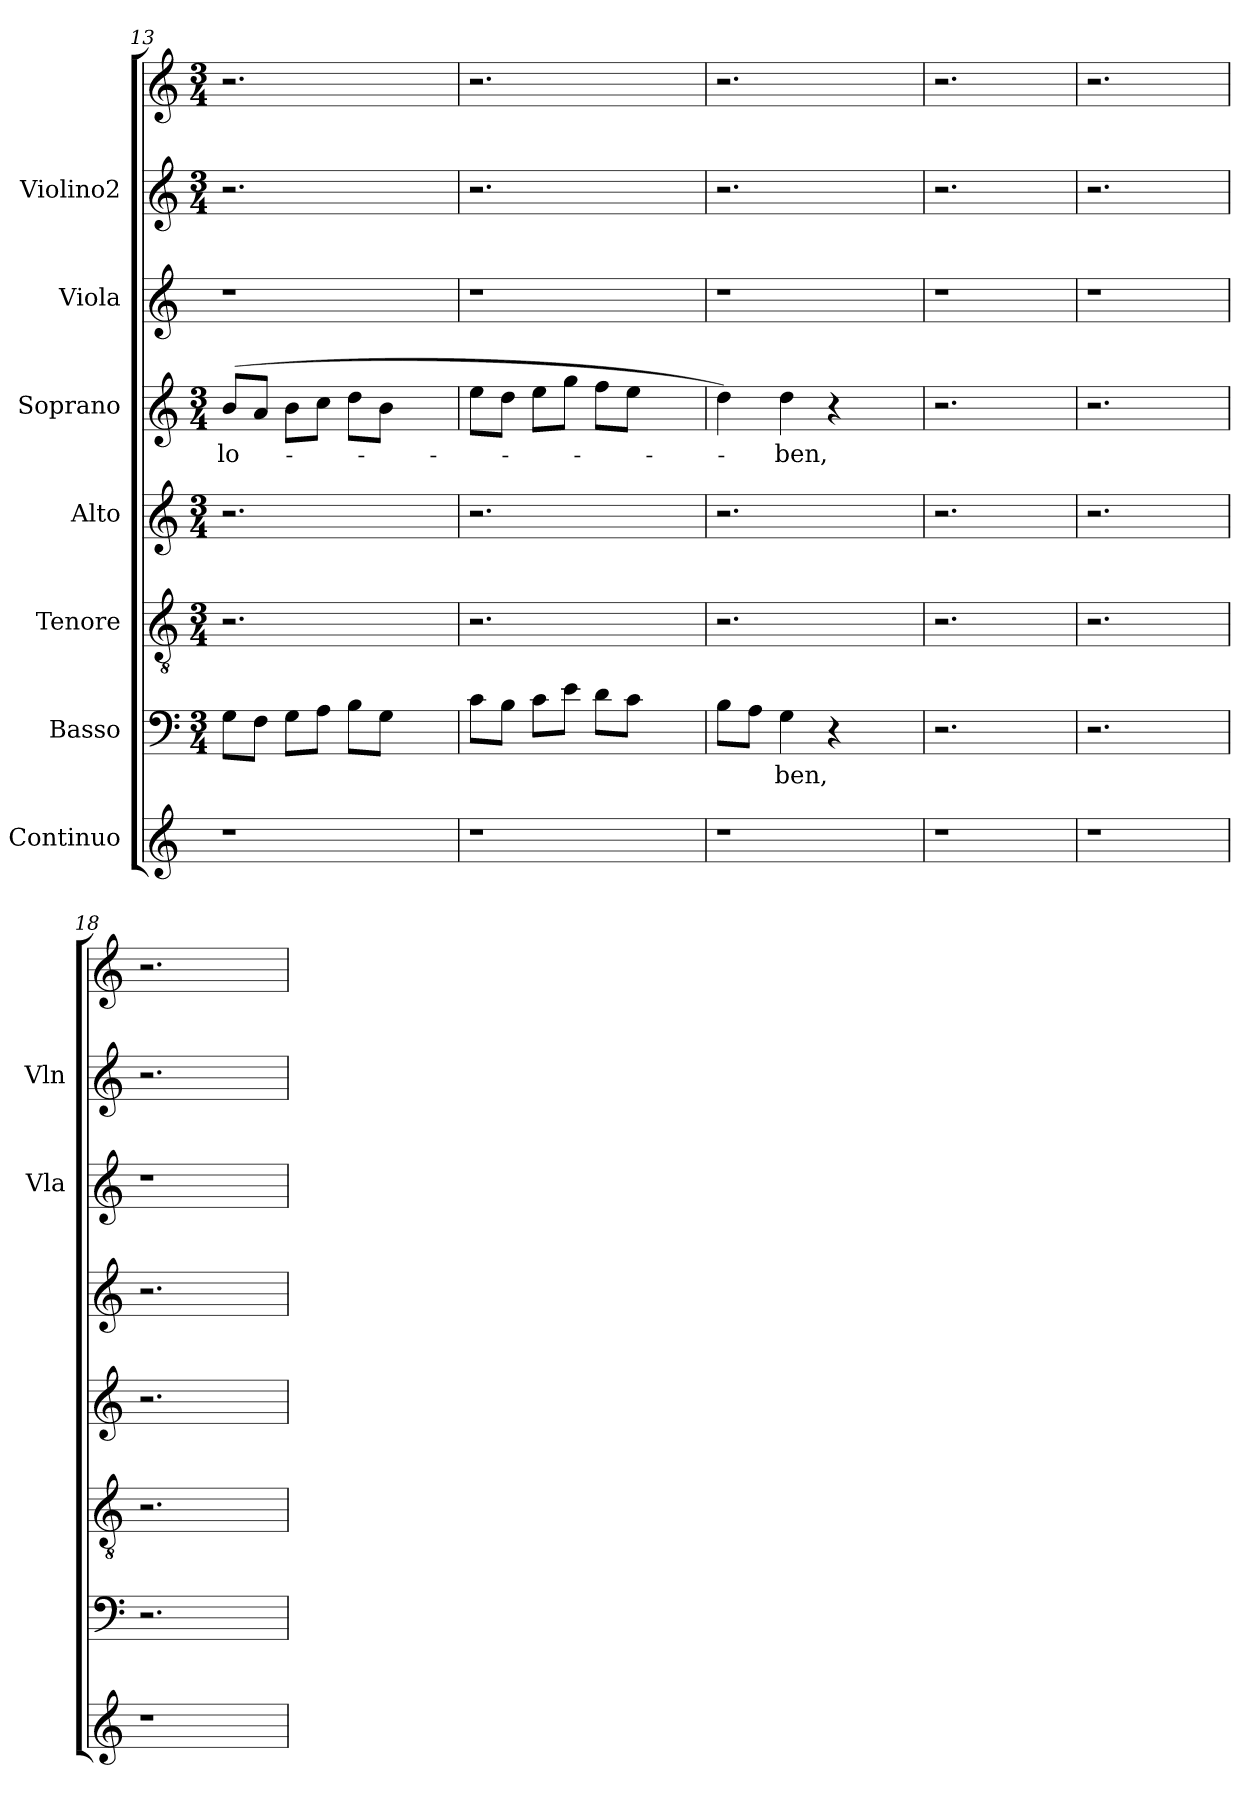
**kern	**kern	**text	**kern	**kern	**kern	**text	**kern	**kern	**kern
*part7	*part6	*part6	*part5	*part4	*part3	*part3	*part2	*part1	*part1
*staff8	*staff7	*staff7	*staff6	*staff5	*staff4	*staff4	*staff3	*staff2	*staff1
*I"Continuo	*I"Basso	*	*I"Tenore	*I"Alto	*I"Soprano	*	*I"Viola	*I"Violino2	*
*	*	*	*	*	*	*	*I'Vla	*I'Vln	*
*clefG2	*clefF4	*	*clefGv2	*clefG2	*clefG2	*	*clefG2	*clefG2	*clefG2
*k[]	*k[]	*	*k[]	*k[]	*k[]	*	*k[]	*k[]	*k[]
*	*M3/4	*	*M3/4	*M3/4	*M3/4	*	*	*M3/4	*M3/4
=13	=13	=13	=13	=13	=13	=13	=13	=13	=13
!	!	!	!	!	!	!LO:LY:b	!	!	!
1r	8G\L	.	2.r	2.r	(8b/L	lo-	1r	2.r	2.r
.	8F\J	.	.	.	8a/J	.	.	.	.
.	8G\L	.	.	.	8b\L	.	.	.	.
.	8A\J	.	.	.	8cc\J	.	.	.	.
.	8B\L	.	.	.	8dd\L	.	.	.	.
.	8G\J	.	.	.	8b\J	.	.	.	.
.	4ryy	.	4ryy	4ryy	4ryy	.	.	4ryy	4ryy
=14	=14	=14	=14	=14	=14	=14	=14	=14	=14
1r	8c\L	.	2.r	2.r	8ee\L	.	1r	2.r	2.r
.	8B\J	.	.	.	8dd\J	.	.	.	.
.	8c\L	.	.	.	8ee\L	.	.	.	.
.	8e\J	.	.	.	8gg\J	.	.	.	.
.	8d\L	.	.	.	8ff\L	.	.	.	.
.	8c\J	.	.	.	8ee\J	.	.	.	.
.	4ryy	.	4ryy	4ryy	4ryy	.	.	4ryy	4ryy
!!LO:PB:g=z
=15	=15	=15	=15	=15	=15	=15	=15	=15	=15
1r	8B\L	.	2.r	2.r	4dd\)	.	1r	2.r	2.r
.	8A\J	.	.	.	.	.	.	.	.
!	!	!LO:LY:b	!	!	!	!LO:LY:b	!	!	!
.	4G\	ben,	.	.	4dd\	ben,	.	.	.
.	4r	.	.	.	4r	.	.	.	.
.	4ryy	.	4ryy	4ryy	4ryy	.	.	4ryy	4ryy
!!LO:LB:g=z
=16	=16	=16	=16	=16	=16	=16	=16	=16	=16
1r	2.r	.	2.r	2.r	2.r	.	1r	2.r	2.r
.	4ryy	.	4ryy	4ryy	4ryy	.	.	4ryy	4ryy
=17	=17	=17	=17	=17	=17	=17	=17	=17	=17
1r	2.r	.	2.r	2.r	2.r	.	1r	2.r	2.r
.	4ryy	.	4ryy	4ryy	4ryy	.	.	4ryy	4ryy
=18	=18	=18	=18	=18	=18	=18	=18	=18	=18
1r	2.r	.	2.r	2.r	2.r	.	1r	2.r	2.r
.	4ryy	.	4ryy	4ryy	4ryy	.	.	4ryy	4ryy
=	=	=	=	=	=	=	=	=	=
*-	*-	*-	*-	*-	*-	*-	*-	*-	*-
